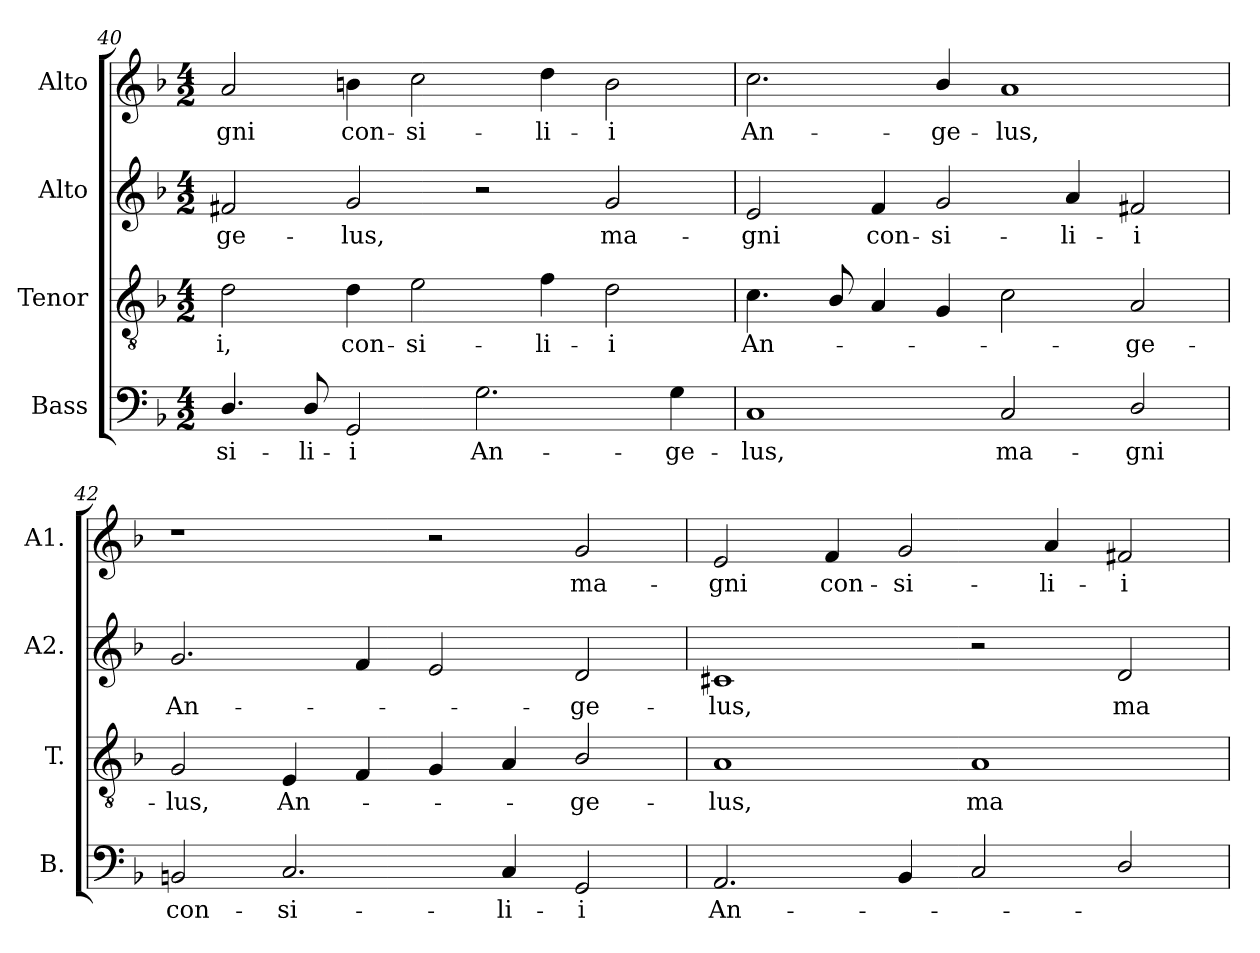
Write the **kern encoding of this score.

**kern	**text	**kern	**text	**kern	**text	**kern	**text
*part4	*part4	*part3	*part3	*part2	*part2	*part1	*part1
*staff4	*staff4	*staff3	*staff3	*staff2	*staff2	*staff1	*staff1
*I"Bass	*	*I"Tenor	*	*I"Alto	*	*I"Alto	*
*I'B.	*	*I'T.	*	*I'A2.	*	*I'A1.	*
*clefF4	*	*clefGv2	*	*clefG2	*	*clefG2	*
*	*	*ITrd7c12	*	*	*	*	*
*k[b-]	*	*k[b-]	*	*k[b-]	*	*k[b-]	*
*F:	*	*F:	*	*F:	*	*F:	*
*M4/2	*	*M4/2	*	*M4/2	*	*M4/2	*
=40	=40	=40	=40	=40	=40	=40	=40
!	!LO:LY:b:color=#000000	!	!	!	!	!	!
!	!	!	!LO:LY:b:color=#000000	!	!	!	!
!	!	!	!	!	!LO:LY:b:color=#000000	!	!
!	!	!	!	!	!	!	!LO:LY:b:color=#000000
4.Di/	-si-	2Di\	-i,	2f#Xi/	-ge-	2ai/	-gni
!	!LO:LY:b:color=#000000	!	!	!	!	!	!
8Di/	-li-	.	.	.	.	.	.
!	!LO:LY:b:color=#000000	!	!	!	!	!	!
!	!	!	!LO:LY:b:color=#000000	!	!	!	!
!	!	!	!	!	!LO:LY:b:color=#000000	!	!
!	!	!	!	!	!	!	!LO:LY:b:color=#000000
2GGi/	-i	4Di\	con-	2gi/	-lus,	4bni\	con-
!	!	!	!LO:LY:b:color=#000000	!	!	!	!
!	!	!	!	!	!	!	!LO:LY:b:color=#000000
.	.	2Ei\	-si-	.	.	2cci\	-si-
!	!LO:LY:b:color=#000000	!	!	!	!	!	!
2.Gi\	An-	.	.	2r	.	.	.
!	!	!	!LO:LY:b:color=#000000	!	!	!	!
!	!	!	!	!	!	!	!LO:LY:b:color=#000000
.	.	4Fi\	-li-	.	.	4ddi\	-li-
!	!	!	!LO:LY:b:color=#000000	!	!	!	!
!	!	!	!	!	!LO:LY:b:color=#000000	!	!
!	!	!	!	!	!	!	!LO:LY:b:color=#000000
.	.	2Di\	-i	2gi/	ma-	2bi\	-i
!	!LO:LY:b:color=#000000	!	!	!	!	!	!
4Gi\	-ge-	.	.	.	.	.	.
=41	=41	=41	=41	=41	=41	=41	=41
!	!LO:LY:b:color=#000000	!	!	!	!	!	!
!	!	!	!LO:LY:b:color=#000000	!	!	!	!
!	!	!	!	!	!LO:LY:b:color=#000000	!	!
!	!	!	!	!	!	!	!LO:LY:b:color=#000000
1Ci	-lus,	4.Ci\	An-	2ei/	-gni	2.cci\	An-
.	.	8BB-i/	.	.	.	.	.
!	!	!	!	!	!LO:LY:b:color=#000000	!	!
.	.	4AAi/	.	4fi/	con-	.	.
!	!	!	!	!	!LO:LY:b:color=#000000	!	!
!	!	!	!	!	!	!	!LO:LY:b:color=#000000
.	.	4GGi/	.	2gi/	-si-	4b-i/	-ge-
!	!LO:LY:b:color=#000000	!	!	!	!	!	!
!	!	!	!	!	!	!	!LO:LY:b:color=#000000
2Ci/	ma-	2Ci\	.	.	.	1ai	-lus,
!	!	!	!	!	!LO:LY:b:color=#000000	!	!
.	.	.	.	4ai/	-li-	.	.
!	!LO:LY:b:color=#000000	!	!	!	!	!	!
!	!	!	!LO:LY:b:color=#000000	!	!	!	!
!	!	!	!	!	!LO:LY:b:color=#000000	!	!
2Di/	-gni	2AAi/	-ge-	2f#Xi/	-i	.	.
!!LO:LB:g=z
=42	=42	=42	=42	=42	=42	=42	=42
!	!LO:LY:b:color=#000000	!	!	!	!	!	!
!	!	!	!LO:LY:b:color=#000000	!	!	!	!
!	!	!	!	!	!LO:LY:b:color=#000000	!	!
2BBni/	con-	2GGi/	-lus,	2.gi/	An-	1r	.
!	!LO:LY:b:color=#000000	!	!	!	!	!	!
!	!	!	!LO:LY:b:color=#000000	!	!	!	!
2.Ci/	-si-	4EEi/	An-	.	.	.	.
.	.	4FFi/	.	4fi/	.	.	.
.	.	4GGi/	.	2ei/	.	2r	.
!	!LO:LY:b:color=#000000	!	!	!	!	!	!
4Ci/	-li-	4AAi/	.	.	.	.	.
!	!LO:LY:b:color=#000000	!	!	!	!	!	!
!	!	!	!LO:LY:b:color=#000000	!	!	!	!
!	!	!	!	!	!LO:LY:b:color=#000000	!	!
!	!	!	!	!	!	!	!LO:LY:b:color=#000000
2GGi/	-i	2BB-i/	-ge-	2di/	-ge-	2gi/	ma-
=43	=43	=43	=43	=43	=43	=43	=43
!	!LO:LY:b:color=#000000	!	!	!	!	!	!
!	!	!	!LO:LY:b:color=#000000	!	!	!	!
!	!	!	!	!	!LO:LY:b:color=#000000	!	!
!	!	!	!	!	!	!	!LO:LY:b:color=#000000
2.AAi/	An-	1AAi	-lus,	1c#Xi	-lus,	2ei/	-gni
!	!	!	!	!	!	!	!LO:LY:b:color=#000000
.	.	.	.	.	.	4fi/	con-
!	!	!	!	!	!	!	!LO:LY:b:color=#000000
4BB-i/	.	.	.	.	.	2gi/	-si-
!	!	!	!LO:LY:b:color=#000000	!	!	!	!
2Ci/	.	1AAi	ma-	2r	.	.	.
!	!	!	!	!	!	!	!LO:LY:b:color=#000000
.	.	.	.	.	.	4ai/	-li-
!	!	!	!	!	!LO:LY:b:color=#000000	!	!
!	!	!	!	!	!	!	!LO:LY:b:color=#000000
2Di/	.	.	.	2di/	ma-	2f#Xi/	-i
=	=	=	=	=	=	=	=
*-	*-	*-	*-	*-	*-	*-	*-
